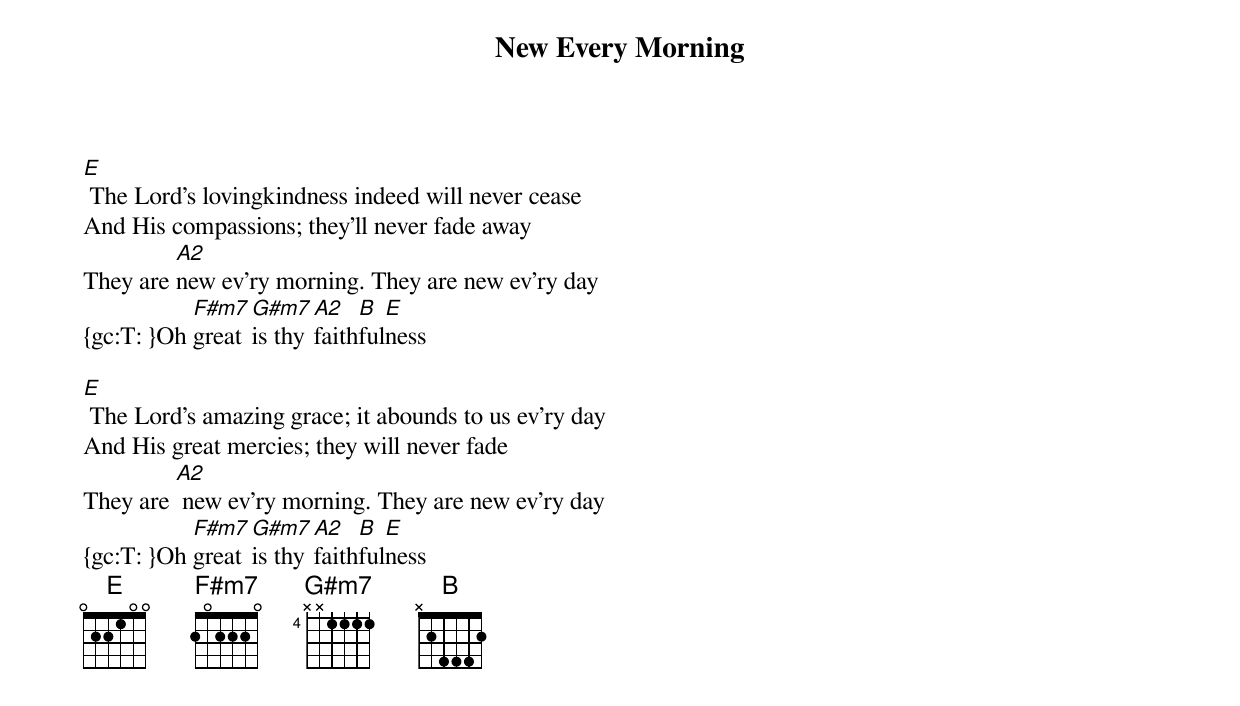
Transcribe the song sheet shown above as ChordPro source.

{title: New Every Morning}
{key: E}
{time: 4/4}
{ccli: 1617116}
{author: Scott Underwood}
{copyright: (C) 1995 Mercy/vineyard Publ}

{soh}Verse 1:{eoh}
[E] The Lord's lovingkindness indeed will never cease
And His compassions; they'll never fade away
They are [A2]new ev'ry morning. They are new ev'ry day
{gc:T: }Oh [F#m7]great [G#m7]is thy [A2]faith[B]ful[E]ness

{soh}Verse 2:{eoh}
[E] The Lord's amazing grace; it abounds to us ev'ry day
And His great mercies; they will never fade
They are [A2] new ev'ry morning. They are new ev'ry day
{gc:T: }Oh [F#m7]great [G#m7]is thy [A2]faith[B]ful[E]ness
